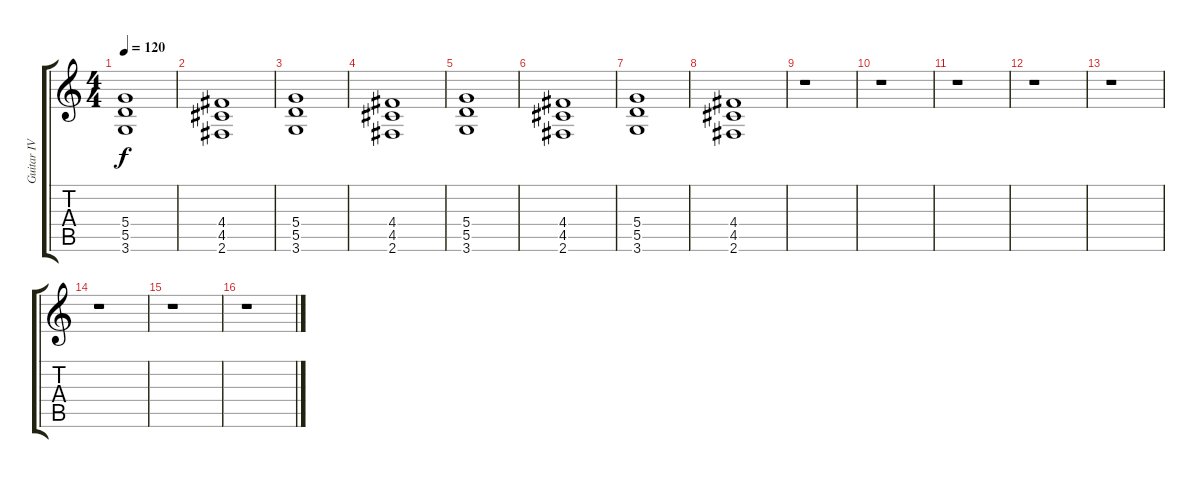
\track ("Guitar IV" "Guitar IV") {instrument overdrivenguitar}
\staff {score tabs}
\tuning (E4 B3 G3 D3 A2 E2) {hide}
\ts (4 4)
\tempo 120
\clef g2
\ks c
(5.4 5.5 3.6).1{dy f} |
(4.4 4.5 2.6).1 |
(5.4 5.5 3.6).1 |
(4.4 4.5 2.6).1 |
(5.4 5.5 3.6).1 |
(4.4 4.5 2.6).1 |
(5.4 5.5 3.6).1 |
(4.4 4.5 2.6).1 |
r.1 |
r.1 |
r.1 |
r.1 |
r.1 |
r.1 |
r.1 |
r.1
